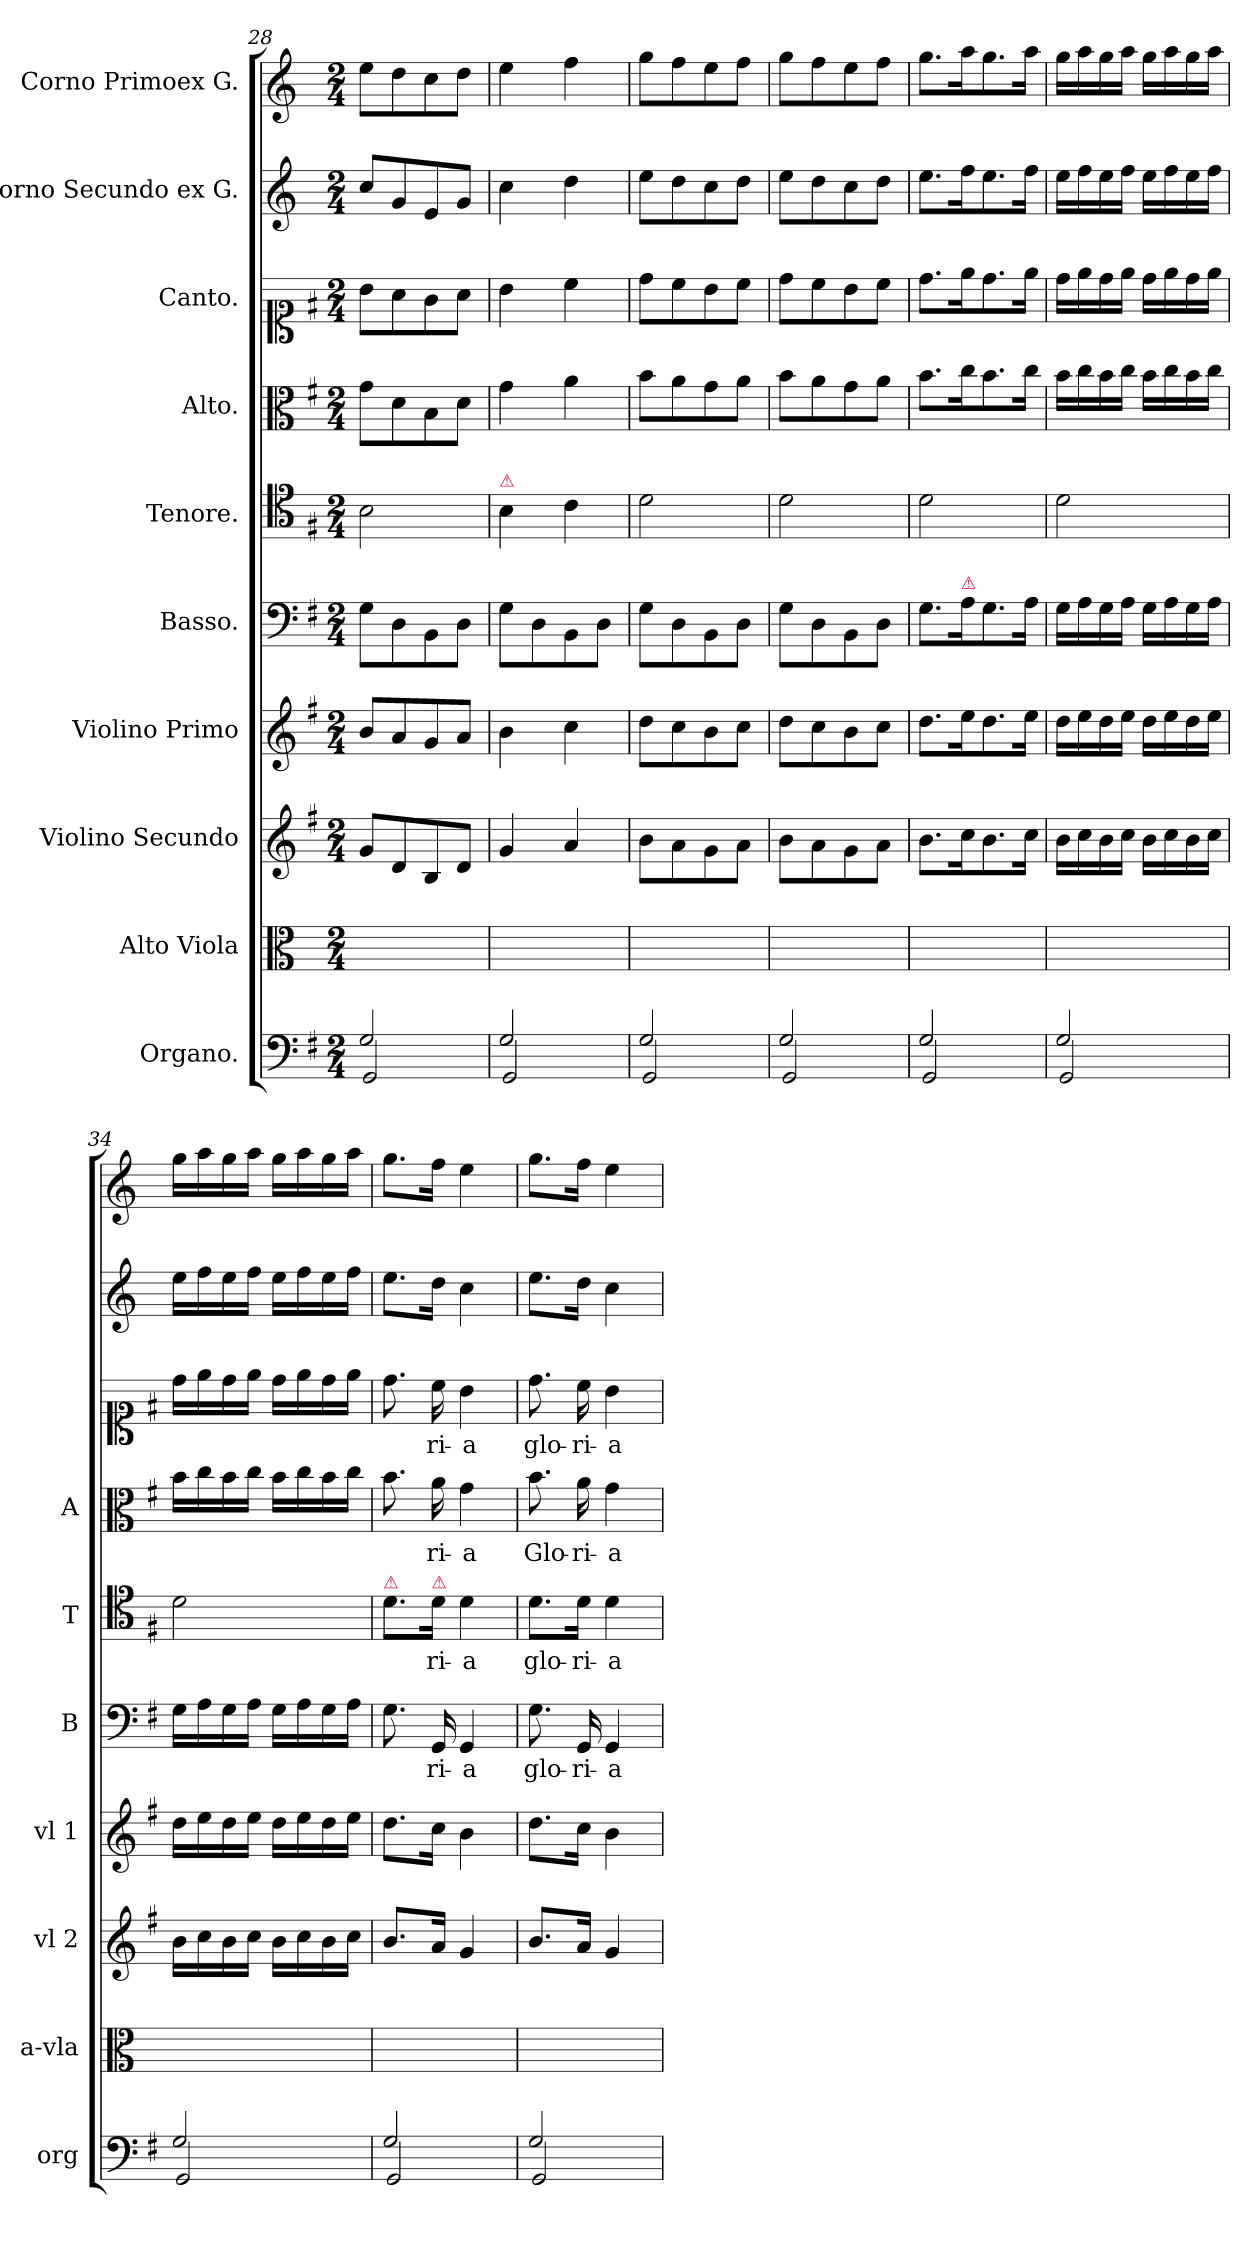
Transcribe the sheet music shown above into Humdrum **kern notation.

**kern	**kern	**kern	**kern	**kern	**text	**kern	**text	**kern	**text	**kern	**text	**kern	**kern
*part10	*part9	*part8	*part7	*part6	*part6	*part5	*part5	*part4	*part4	*part3	*part3	*part2	*part1
*staff10	*staff9	*staff8	*staff7	*staff6	*staff6	*staff5	*staff5	*staff4	*staff4	*staff3	*staff3	*staff2	*staff1
*I"Organo.	*I"Alto Viola	*I"Violino Secundo	*I"Violino Primo	*I"Basso.	*	*I"Tenore.	*	*I"Alto.	*	*I"Canto.	*	*I"Corno Secundo ex G.	*I"Corno Primoex G.
*I'org	*I'a-vla	*I'vl 2	*I'vl 1	*I'B	*	*I'T	*	*I'A	*	*	*	*	*
*clefF4	*clefC3	*clefG2	*clefG2	*clefF4	*	*clefC4	*	*clefC3	*	*clefC1	*	*clefG2	*clefG2
*	*	*	*	*	*	*	*	*	*	*	*	*ITrd3c5	*ITrd3c5
*k[f#]	*k[]	*k[f#]	*k[f#]	*k[f#]	*	*k[f#]	*	*k[f#]	*	*k[f#]	*	*k[f#]	*k[f#]
*M2/4	*M2/4	*M2/4	*M2/4	*M2/4	*	*M2/4	*	*M2/4	*	*M2/4	*	*M2/4	*M2/4
=28	=28	=28	=28	=28	=28	=28	=28	=28	=28	=28	=28	=28	=28
*^	*	*	*	*	*	*	*	*	*	*	*	*	*
2G/	2GG/	2ryy	8g/L	8b/L	8G\L	.	2B\	.	8g\L	.	8b\L	.	8g/L	8b\L
.	.	.	8d/	8a/	8D\	.	.	.	8d\	.	8a\	.	8d/	8a\
.	.	.	8B/	8g/	8BB\	.	.	.	8B\	.	8g\	.	8B/	8g\
.	.	.	8d/J	8a/J	8D\J	.	.	.	8d\J	.	8a\J	.	8d/J	8a\J
=29	=29	=29	=29	=29	=29	=29	=29	=29	=29	=29	=29	=29	=29	=29
!	!	!	!	!	!	!	!LO:TX:a:color=crimson:t=⚠	!	!	!	!	!	!	!
2G/	2GG/	2ryy	4g/	4b\	8G\L	.	4B\	.	4g\	.	4b\	.	4g\	4b\
.	.	.	.	.	8D\	.	.	.	.	.	.	.	.	.
.	.	.	4a/	4cc\	8BB\	.	4c\	.	4a\	.	4cc\	.	4a\	4cc\
.	.	.	.	.	8D\J	.	.	.	.	.	.	.	.	.
=30	=30	=30	=30	=30	=30	=30	=30	=30	=30	=30	=30	=30	=30	=30
2G/	2GG/	2ryy	8b\L	8dd\L	8G\L	.	2d\	.	8b\L	.	8dd\L	.	8b\L	8dd\L
.	.	.	8a\	8cc\	8D\	.	.	.	8a\	.	8cc\	.	8a\	8cc\
.	.	.	8g\	8b\	8BB\	.	.	.	8g\	.	8b\	.	8g\	8b\
.	.	.	8a\J	8cc\J	8D\J	.	.	.	8a\J	.	8cc\J	.	8a\J	8cc\J
=31	=31	=31	=31	=31	=31	=31	=31	=31	=31	=31	=31	=31	=31	=31
2G/	2GG/	2ryy	8b\L	8dd\L	8G\L	.	2d\	.	8b\L	.	8dd\L	.	8b\L	8dd\L
.	.	.	8a\	8cc\	8D\	.	.	.	8a\	.	8cc\	.	8a\	8cc\
.	.	.	8g\	8b\	8BB\	.	.	.	8g\	.	8b\	.	8g\	8b\
.	.	.	8a\J	8cc\J	8D\J	.	.	.	8a\J	.	8cc\J	.	8a\J	8cc\J
=32	=32	=32	=32	=32	=32	=32	=32	=32	=32	=32	=32	=32	=32	=32
2G/	2GG/	2ryy	8.b\L	8.dd\L	8.G\L	.	2d\	.	8.b\L	.	8.dd\L	.	8.b\L	8.dd\L
!	!	!	!	!	!LO:TX:a:color=crimson:t=⚠	!	!	!	!	!	!	!	!	!
.	.	.	16cc\K	16ee\K	16A\K	.	.	.	16cc\K	.	16ee\K	.	16cc\K	16ee\K
.	.	.	8.b\	8.dd\	8.G\	.	.	.	8.b\	.	8.dd\	.	8.b\	8.dd\
.	.	.	16cc\Jk	16ee\Jk	16A\Jk	.	.	.	16cc\Jk	.	16ee\Jk	.	16cc\Jk	16ee\Jk
=33	=33	=33	=33	=33	=33	=33	=33	=33	=33	=33	=33	=33	=33	=33
2G/	2GG/	2ryy	16b\LL	16dd\LL	16G\LL	.	2d\	.	16b\LL	.	16dd\LL	.	16b\LL	16dd\LL
.	.	.	16cc\	16ee\	16A\	.	.	.	16cc\	.	16ee\	.	16cc\	16ee\
.	.	.	16b\	16dd\	16G\	.	.	.	16b\	.	16dd\	.	16b\	16dd\
.	.	.	16cc\JJ	16ee\JJ	16A\JJ	.	.	.	16cc\JJ	.	16ee\JJ	.	16cc\JJ	16ee\JJ
.	.	.	16b\LL	16dd\LL	16G\LL	.	.	.	16b\LL	.	16dd\LL	.	16b\LL	16dd\LL
.	.	.	16cc\	16ee\	16A\	.	.	.	16cc\	.	16ee\	.	16cc\	16ee\
.	.	.	16b\	16dd\	16G\	.	.	.	16b\	.	16dd\	.	16b\	16dd\
.	.	.	16cc\JJ	16ee\JJ	16A\JJ	.	.	.	16cc\JJ	.	16ee\JJ	.	16cc\JJ	16ee\JJ
=34	=34	=34	=34	=34	=34	=34	=34	=34	=34	=34	=34	=34	=34	=34
2G/	2GG/	2ryy	16b\LL	16dd\LL	16G\LL	.	2d\	.	16b\LL	.	16dd\LL	.	16b\LL	16dd\LL
.	.	.	16cc\	16ee\	16A\	.	.	.	16cc\	.	16ee\	.	16cc\	16ee\
.	.	.	16b\	16dd\	16G\	.	.	.	16b\	.	16dd\	.	16b\	16dd\
.	.	.	16cc\JJ	16ee\JJ	16A\JJ	.	.	.	16cc\JJ	.	16ee\JJ	.	16cc\JJ	16ee\JJ
.	.	.	16b\LL	16dd\LL	16G\LL	.	.	.	16b\LL	.	16dd\LL	.	16b\LL	16dd\LL
.	.	.	16cc\	16ee\	16A\	.	.	.	16cc\	.	16ee\	.	16cc\	16ee\
.	.	.	16b\	16dd\	16G\	.	.	.	16b\	.	16dd\	.	16b\	16dd\
.	.	.	16cc\JJ	16ee\JJ	16A\JJ	.	.	.	16cc\JJ	.	16ee\JJ	.	16cc\JJ	16ee\JJ
=35	=35	=35	=35	=35	=35	=35	=35	=35	=35	=35	=35	=35	=35	=35
!	!	!	!	!	!	!	!LO:TX:a:color=crimson:t=⚠	!	!	!	!	!	!	!
2G/	2GG/	2ryy	8.b/L	8.dd\L	8.G\	.	8.d\L	.	8.b\	.	8.dd\	.	8.b\L	8.dd\L
!	!	!	!	!	!	!	!LO:TX:a:color=crimson:t=⚠	!	!	!	!	!	!	!
.	.	.	16a/Jk	16cc\Jk	16GG/	-ri-	16d\Jk	-ri-	16a\	-ri-	16cc\	-ri-	16a\Jk	16cc\Jk
.	.	.	4g/	4b\	4GG/	-a	4d\	-a	4g\	-a	4b\	-a	4g\	4b\
=36	=36	=36	=36	=36	=36	=36	=36	=36	=36	=36	=36	=36	=36	=36
!	!	!	!	!	!	!	!	!LO:LY:i	!	!	!	!	!	!
2G/	2GG/	2ryy	8.b/L	8.dd\L	8.G\	glo-	8.d\L	glo-	8.b\	Glo-	8.dd\	glo-	8.b\L	8.dd\L
!	!	!	!	!	!	!	!	!LO:LY:i	!	!	!	!	!	!
.	.	.	16a/Jk	16cc\Jk	16GG/	-ri-	16d\Jk	-ri-	16a\	-ri-	16cc\	-ri-	16a\Jk	16cc\Jk
!	!	!	!	!	!	!	!	!LO:LY:i	!	!	!	!	!	!
.	.	.	4g/	4b\	4GG/	-a	4d\	-a	4g\	-a	4b\	-a	4g\	4b\
*v	*v	*	*	*	*	*	*	*	*	*	*	*	*	*
=	=	=	=	=	=	=	=	=	=	=	=	=	=
*-	*-	*-	*-	*-	*-	*-	*-	*-	*-	*-	*-	*-	*-
